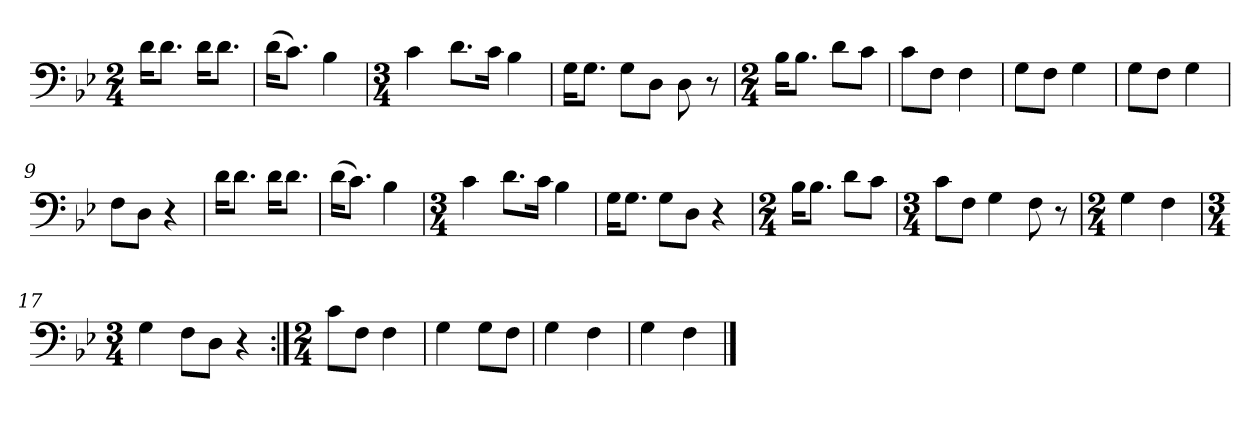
**kern
*part1
*staff1
*clefF4
*k[b-e-]
*M2/4
=1
16d\KL
8.d\J
16d\KL
8.d\J
=2
(16d\KL
8.c\J)
4B-\
=3
*M3/4
4c\
8.d\L
16c\Jk
4B-\
=4
16G\KL
8.G\J
8G\L
8D\J
8D\
8r
=5
*M2/4
16B-\KL
8.B-\J
8d\L
8c\J
=6
8c\L
8F\J
4F\
=7
8G\L
8F\J
4G\
=8
8G\L
8F\J
4G\
=9
8F\L
8D\J
4r
=10
16d\KL
8.d\J
16d\KL
8.d\J
=11
(16d\KL
8.c\J)
4B-\
=12
*M3/4
4c\
8.d\L
16c\Jk
4B-\
=13
16G\KL
8.G\J
8G\L
8D\J
4r
=14
*M2/4
16B-\KL
8.B-\J
8d\L
8c\J
=15
*M3/4
8c\L
8F\J
4G\
8F\
8r
=16
*M2/4
4G\
4F\
=17
*M3/4
4G\
8F\L
8D\J
4r
=:|!
*M2/4
8c\L
8F\J
4F\
=19
4G\
8G\L
8F\J
=20
4G\
4F\
=21
4G\
4F\
==
*-
